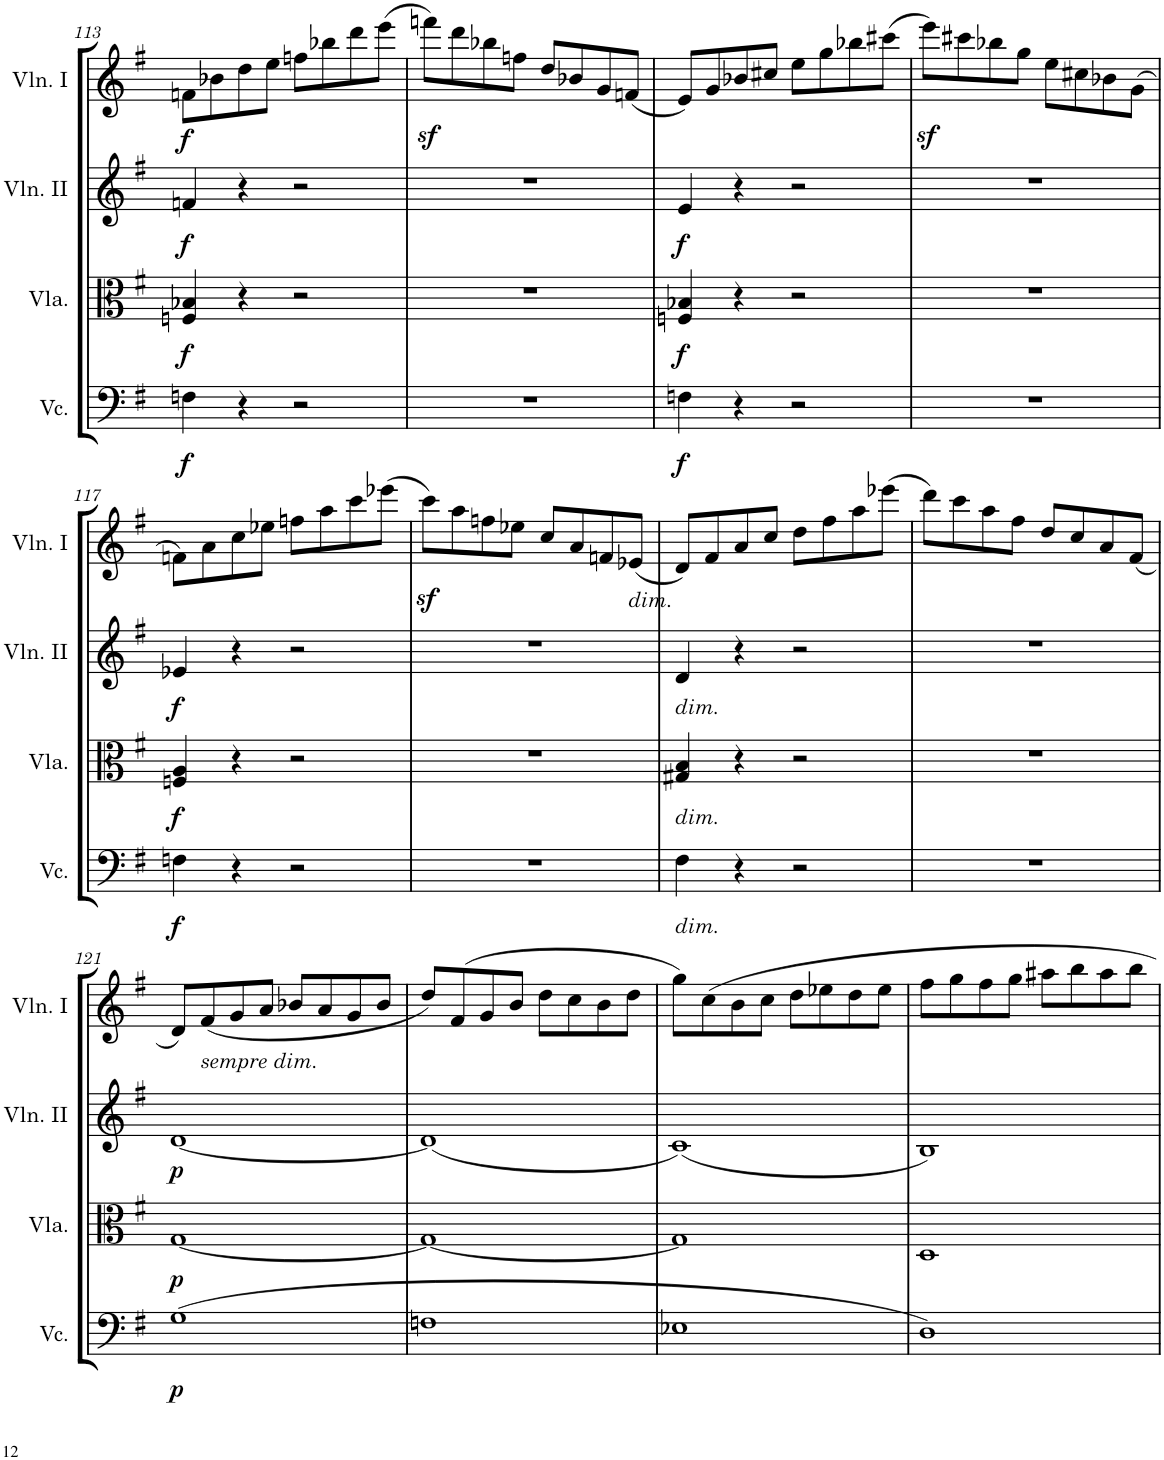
**kern	**dynam	**kern	**dynam	**kern	**dynam	**kern	**dynam
*part4	*part4	*part3	*part3	*part2	*part2	*part1	*part1
*staff4	*staff4	*staff3	*staff3	*staff2	*staff2	*staff1	*staff1
*I"Violoncellos	*	*I"Violas	*	*I"Violins II	*	*I"Violins I	*
*I'Vc.	*	*I'Vla.	*	*I'Vln. II	*	*I'Vln. I	*
!!LO:PB:g=z
*clefF4	*	*clefC3	*	*clefG2	*	*clefG2	*
*k[f#]	*	*k[f#]	*	*k[f#]	*	*k[f#]	*
*M4/4	*	*M4/4	*	*M4/4	*	*M4/4	*
=113	=113	=113	=113	=113	=113	=113	=113
!	!LO:DY:b	!	!LO:DY:b	!	!LO:DY:b	!	!LO:DY:b
4Fn\	f	4Fn/ 4B-X/	f	4fn/	f	8fn\L	f
.	.	.	.	.	.	8b-X\	.
4r	.	4r	.	4r	.	8dd\	.
.	.	.	.	.	.	8ee\J	.
2r	.	2r	.	2r	.	8ffn\L	.
.	.	.	.	.	.	8bb-X\	.
.	.	.	.	.	.	8ddd\	.
.	.	.	.	.	.	(8eee\J	.
=114	=114	=114	=114	=114	=114	=114	=114
1r	.	1r	.	1r	.	8fffnz<\L)	.
.	.	.	.	.	.	8ddd\	.
.	.	.	.	.	.	8bb-X\	.
.	.	.	.	.	.	8ffn\J	.
.	.	.	.	.	.	8dd/L	.
.	.	.	.	.	.	8b-X/	.
.	.	.	.	.	.	8g/	.
.	.	.	.	.	.	(8fn/J	.
=115	=115	=115	=115	=115	=115	=115	=115
!	!LO:DY:b	!	!LO:DY:b	!	!LO:DY:b	!	!
4Fn\	f	4Fn/ 4B-X/	f	4e/	f	8e/L)	.
.	.	.	.	.	.	8g/	.
4r	.	4r	.	4r	.	8b-X/	.
.	.	.	.	.	.	8cc#X/J	.
2r	.	2r	.	2r	.	8ee\L	.
.	.	.	.	.	.	8gg\	.
.	.	.	.	.	.	8bb-X\	.
.	.	.	.	.	.	(8ccc#X\J	.
=116	=116	=116	=116	=116	=116	=116	=116
1r	.	1r	.	1r	.	8eeez<\L)	.
.	.	.	.	.	.	8ccc#X\	.
.	.	.	.	.	.	8bb-X\	.
.	.	.	.	.	.	8gg\J	.
.	.	.	.	.	.	8ee\L	.
.	.	.	.	.	.	8cc#X\	.
.	.	.	.	.	.	8b-X\	.
.	.	.	.	.	.	(8g\J	.
!!LO:LB:g=z
=117	=117	=117	=117	=117	=117	=117	=117
!	!LO:DY:b	!	!LO:DY:b	!	!LO:DY:b	!	!
4Fn\	f	4Fn/ 4A/	f	4e-X/	f	8fn\L)	.
.	.	.	.	.	.	8a\	.
4r	.	4r	.	4r	.	8cc\	.
.	.	.	.	.	.	8ee-X\J	.
2r	.	2r	.	2r	.	8ffn\L	.
.	.	.	.	.	.	8aa\	.
.	.	.	.	.	.	8ccc\	.
.	.	.	.	.	.	(8eee-X\J	.
=118	=118	=118	=118	=118	=118	=118	=118
1r	.	1r	.	1r	.	8cccz<\L)	.
.	.	.	.	.	.	8aa\	.
.	.	.	.	.	.	8ffn\	.
.	.	.	.	.	.	8ee-X\J	.
.	.	.	.	.	.	8cc/L	.
.	.	.	.	.	.	8a/	.
.	.	.	.	.	.	8fn/	.
!	!	!	!	!	!	!LO:TX:b:i:t=dim.	!
.	.	.	.	.	.	(8e-X/J	.
=119	=119	=119	=119	=119	=119	=119	=119
!	!	!	!	!LO:TX:b:i:t=dim.	!	!	!
!	!	!LO:TX:b:i:t=dim.	!	!	!	!	!
!LO:TX:b:i:t=dim.	!	!	!	!	!	!	!
4F#\	.	4G#X/ 4B/	.	4d/	.	8d/L)	.
.	.	.	.	.	.	8f#/	.
4r	.	4r	.	4r	.	8a/	.
.	.	.	.	.	.	8cc/J	.
2r	.	2r	.	2r	.	8dd\L	.
.	.	.	.	.	.	8ff#\	.
.	.	.	.	.	.	8aa\	.
.	.	.	.	.	.	(8eee-X\J	.
=120	=120	=120	=120	=120	=120	=120	=120
1r	.	1r	.	1r	.	8ddd\L)	.
.	.	.	.	.	.	8ccc\	.
.	.	.	.	.	.	8aa\	.
.	.	.	.	.	.	8ff#\J	.
.	.	.	.	.	.	8dd/L	.
.	.	.	.	.	.	8cc/	.
.	.	.	.	.	.	8a/	.
.	.	.	.	.	.	(8f#/J	.
!!LO:LB:g=z
=121	=121	=121	=121	=121	=121	=121	=121
!	!LO:DY:b	!	!LO:DY:b	!	!LO:DY:b	!	!
(1G	p	[1G	p	[1d	p	8d/L)	.
!	!	!	!	!	!	!LO:TX:b:i:t=sempre dim.	!
.	.	.	.	.	.	(8f#/	.
.	.	.	.	.	.	8g/	.
.	.	.	.	.	.	8a/J	.
.	.	.	.	.	.	8b-X/L	.
.	.	.	.	.	.	8a/	.
.	.	.	.	.	.	8g/	.
.	.	.	.	.	.	8b-/J	.
=122	=122	=122	=122	=122	=122	=122	=122
1Fn	.	1G_	.	(1d]	.	8dd/L)	.
.	.	.	.	.	.	(8f#/	.
.	.	.	.	.	.	8g/	.
.	.	.	.	.	.	8b/J	.
.	.	.	.	.	.	8dd\L	.
.	.	.	.	.	.	8cc\	.
.	.	.	.	.	.	8b\	.
.	.	.	.	.	.	8dd\J	.
=123	=123	=123	=123	=123	=123	=123	=123
1E-X	.	1G]	.	(1c)	.	8gg\L)	.
.	.	.	.	.	.	8cc\	.
.	.	.	.	.	.	8b\	.
.	.	.	.	.	.	8cc\J	.
.	.	.	.	.	.	8dd\L	.
.	.	.	.	.	.	8ee-X\	.
.	.	.	.	.	.	8dd\	.
.	.	.	.	.	.	8ee-\J	.
=124	=124	=124	=124	=124	=124	=124	=124
1D)	.	1D	.	1B)	.	8ff#\L	.
.	.	.	.	.	.	8gg\	.
.	.	.	.	.	.	8ff#\	.
.	.	.	.	.	.	8gg\J	.
.	.	.	.	.	.	8aa#X\L	.
.	.	.	.	.	.	8bb\	.
.	.	.	.	.	.	8aa#\	.
.	.	.	.	.	.	8bb\J	.
=	=	=	=	=	=	=	=
*-	*-	*-	*-	*-	*-	*-	*-
